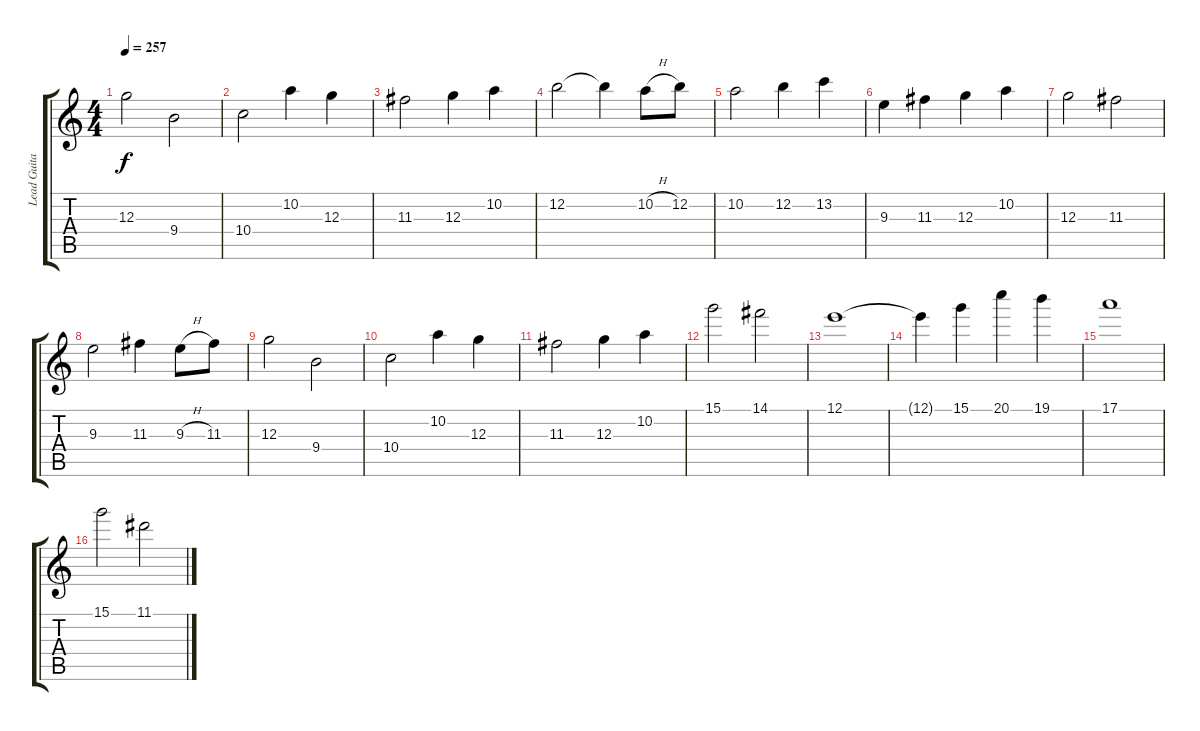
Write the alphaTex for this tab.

\track ("Lead Guitar" "Lead Guita") {instrument distortionguitar}
\staff {score tabs}
\tuning (E4 B3 G3 D3 A2 E2) {hide}
\ts (4 4)
\tempo 257
\clef g2
\ks c
12.3.2{dy f} 9.4.2 |
10.4.2 10.2.4 12.3.4 |
11.3.2 12.3.4 10.2.4 |
12.2.2 12.2{t}.4 10.2{h}.8 12.2.8 |
10.2.2 12.2.4 13.2.4 |
9.3.4 11.3.4 12.3.4 10.2.4 |
12.3.2 11.3.2 |
9.3.2 11.3.4 9.3{h}.8 11.3.8 |
12.3.2 9.4.2 |
10.4.2 10.2.4 12.3.4 |
11.3.2 12.3.4 10.2.4 |
15.1.2 14.1.2 |
12.1.1 |
12.1{t}.4 15.1.4 20.1.4 19.1.4 |
17.1.1 |
15.1.2 11.1.2
